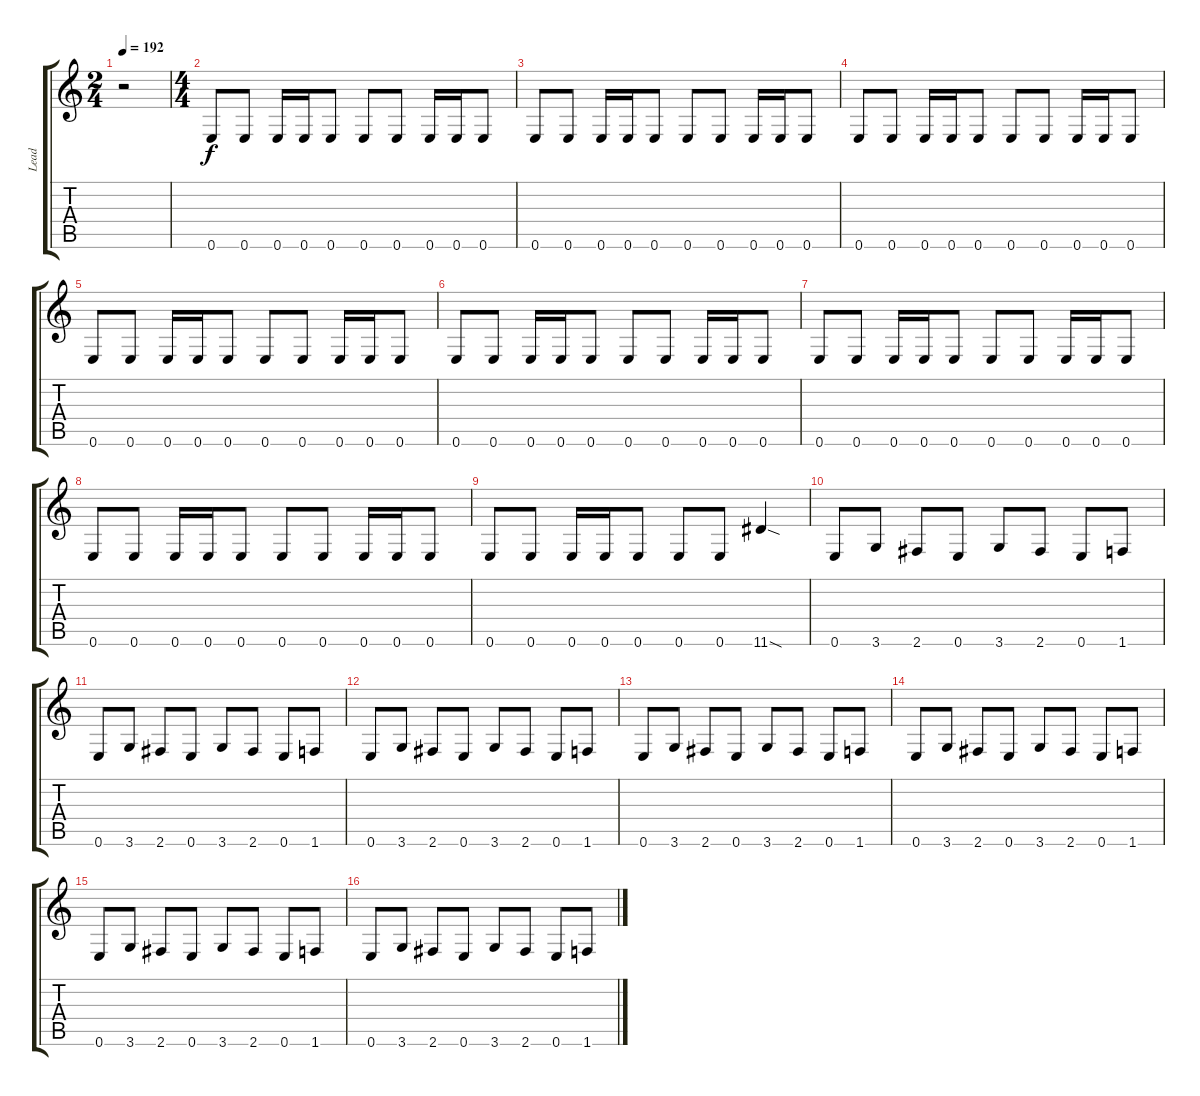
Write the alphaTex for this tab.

\track ("Lead" "Lead") {instrument overdrivenguitar}
\staff {score tabs}
\tuning (E4 B3 G3 D3 A2 E2) {hide}
\ts (2 4)
\tempo 192
\clef g2
\ks c
r.2{dy f} |
\ts (4 4)
0.6.8 0.6.8 0.6.16 0.6.16 0.6.8 0.6.8 0.6.8 0.6.16 0.6.16 0.6.8 |
0.6.8 0.6.8 0.6.16 0.6.16 0.6.8 0.6.8 0.6.8 0.6.16 0.6.16 0.6.8 |
0.6.8 0.6.8 0.6.16 0.6.16 0.6.8 0.6.8 0.6.8 0.6.16 0.6.16 0.6.8 |
0.6.8 0.6.8 0.6.16 0.6.16 0.6.8 0.6.8 0.6.8 0.6.16 0.6.16 0.6.8 |
0.6.8 0.6.8 0.6.16 0.6.16 0.6.8 0.6.8 0.6.8 0.6.16 0.6.16 0.6.8 |
0.6.8 0.6.8 0.6.16 0.6.16 0.6.8 0.6.8 0.6.8 0.6.16 0.6.16 0.6.8 |
0.6.8 0.6.8 0.6.16 0.6.16 0.6.8 0.6.8 0.6.8 0.6.16 0.6.16 0.6.8 |
0.6.8 0.6.8 0.6.16 0.6.16 0.6.8 0.6.8 0.6.8 11.6{sod}.4 |
0.6.8 3.6.8 2.6.8 0.6.8 3.6.8 2.6.8 0.6.8 1.6.8 |
0.6.8 3.6.8 2.6.8 0.6.8 3.6.8 2.6.8 0.6.8 1.6.8 |
0.6.8 3.6.8 2.6.8 0.6.8 3.6.8 2.6.8 0.6.8 1.6.8 |
0.6.8 3.6.8 2.6.8 0.6.8 3.6.8 2.6.8 0.6.8 1.6.8 |
0.6.8 3.6.8 2.6.8 0.6.8 3.6.8 2.6.8 0.6.8 1.6.8 |
0.6.8 3.6.8 2.6.8 0.6.8 3.6.8 2.6.8 0.6.8 1.6.8 |
0.6.8 3.6.8 2.6.8 0.6.8 3.6.8 2.6.8 0.6.8 1.6.8
